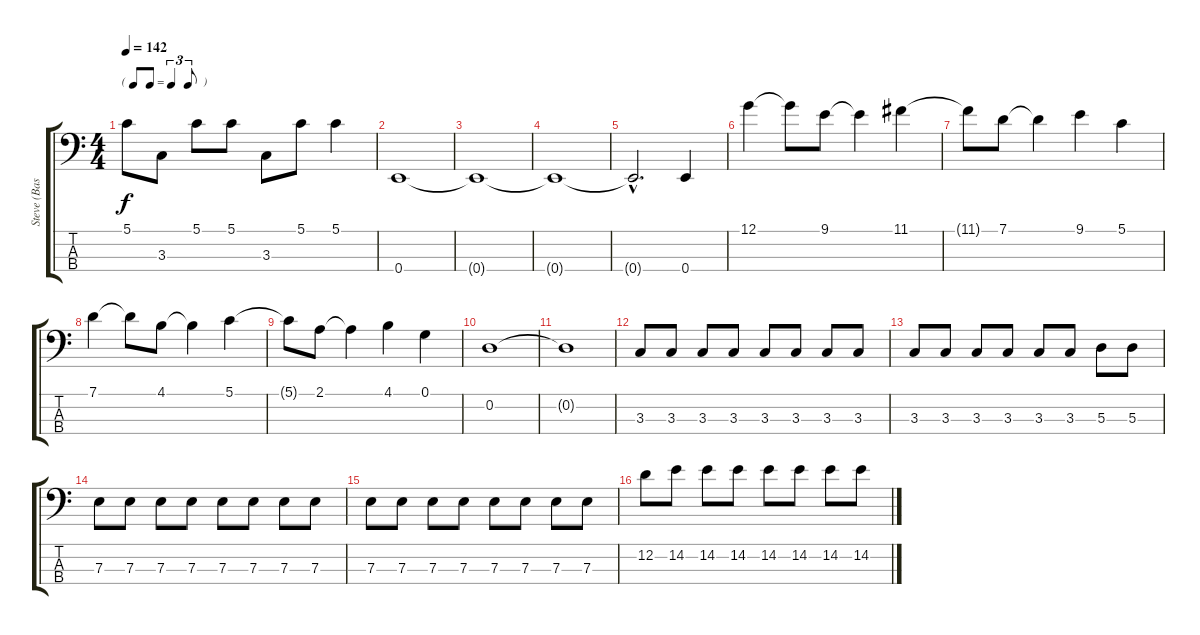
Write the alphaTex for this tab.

\track ("Steve (Bass)" "Steve (Bas") {instrument electricbassfinger}
\staff {score tabs}
\tuning (G2 D2 A1 E1) {hide}
\ts (4 4)
\tf triplet8th
\tempo 142
\clef f4
\ks c
5.1.8{dy f} 3.3.8 5.1.8 5.1.8 3.3.8 5.1.8 5.1.4 |
0.4.1 |
0.4{t}.1 |
0.4{t}.1 |
0.4{hac t}.2{d} 0.4.4 |
12.1.4 12.1{t}.8 9.1.8 9.1{t}.4 11.1.4 |
11.1{t}.8 7.1.8 7.1{t}.4 9.1.4 5.1.4 |
7.1.4 7.1{t}.8 4.1.8 4.1{t}.4 5.1.4 |
5.1{t}.8 2.1.8 2.1{t}.4 4.1.4 0.1.4 |
0.2.1 |
0.2{t}.1 |
3.3.8 3.3.8 3.3.8 3.3.8 3.3.8 3.3.8 3.3.8 3.3.8 |
3.3.8 3.3.8 3.3.8 3.3.8 3.3.8 3.3.8 5.3.8 5.3.8 |
7.3.8 7.3.8 7.3.8 7.3.8 7.3.8 7.3.8 7.3.8 7.3.8 |
7.3.8 7.3.8 7.3.8 7.3.8 7.3.8 7.3.8 7.3.8 7.3.8 |
12.2.8 14.2.8 14.2.8 14.2.8 14.2.8 14.2.8 14.2.8 14.2.8
